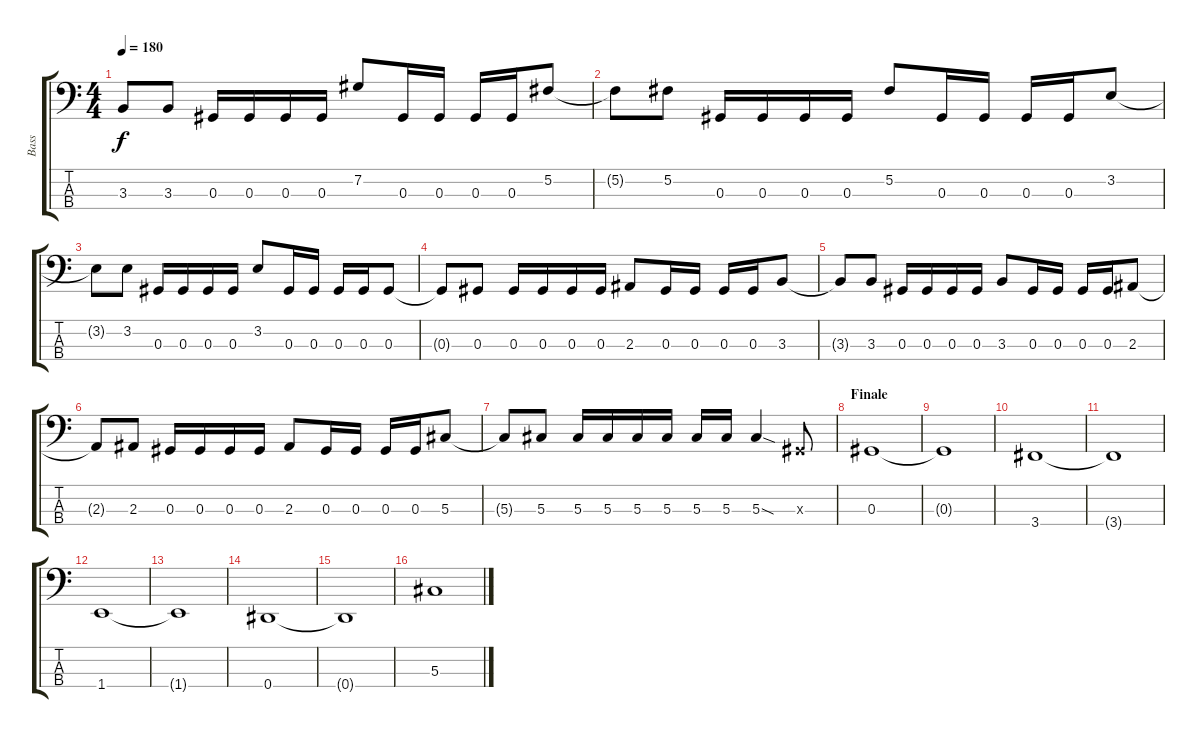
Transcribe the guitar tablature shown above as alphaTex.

\track ("Bass" "Bass") {instrument electricbasspick}
\staff {score tabs}
\tuning (Gb2 Db2 Ab1 Eb1) {hide}
\ts (4 4)
\tempo 180
\clef f4
\ks c
3.3{t}.8{dy f} 3.3.8 0.3.16 0.3.16 0.3.16 0.3.16 7.2.8 0.3.16 0.3.16 0.3.16 0.3.16 5.2.8 |
5.2{t}.8 5.2.8 0.3.16 0.3.16 0.3.16 0.3.16 5.2.8 0.3.16 0.3.16 0.3.16 0.3.16 3.2.8 |
3.2{t}.8 3.2.8 0.3.16 0.3.16 0.3.16 0.3.16 3.2.8 0.3.16 0.3.16 0.3.16 0.3.16 0.3.8 |
0.3{t}.8 0.3.8 0.3.16 0.3.16 0.3.16 0.3.16 2.3.8 0.3.16 0.3.16 0.3.16 0.3.16 3.3.8 |
3.3{t}.8 3.3.8 0.3.16 0.3.16 0.3.16 0.3.16 3.3.8 0.3.16 0.3.16 0.3.16 0.3.16 2.3.8 |
2.3{t}.8 2.3.8 0.3.16 0.3.16 0.3.16 0.3.16 2.3.8 0.3.16 0.3.16 0.3.16 0.3.16 5.3.8 |
5.3{t}.8 5.3.8 5.3.16 5.3.16 5.3.16 5.3.16 5.3.16 5.3.16 5.3{sod}.4 0.3{x}.8 |
\section ("" "Finale")
0.3.1 |
0.3{t}.1 |
3.4.1 |
3.4{t}.1 |
1.4.1 |
1.4{t}.1 |
0.4.1 |
0.4{t}.1 |
5.3.1
